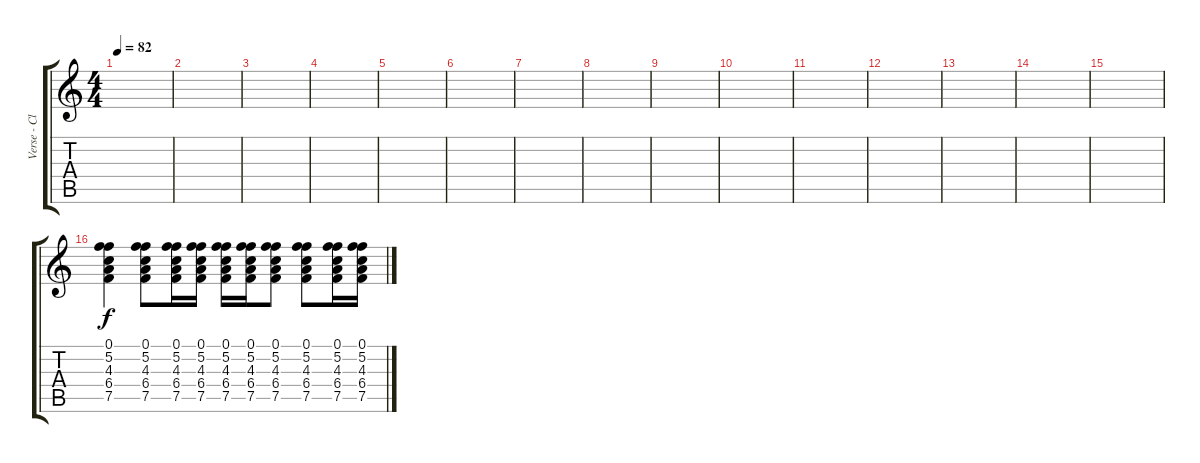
\track ("Verse - Clean" "Verse - Cl") {instrument electricguitarclean}
\staff {score tabs}
\tuning (F4 C4 Ab3 Eb3 Bb2 F2) {hide}
\ts (4 4)
\tempo 82
\clef g2
\ks c
|
|
|
|
|
|
|
|
|
|
|
|
|
|
|
(0.1 5.2 4.3 6.4 7.5).4 (0.1 5.2 4.3 6.4 7.5).8 (0.1 5.2 4.3 6.4 7.5).16 (0.1 5.2 4.3 6.4 7.5).16 (0.1 5.2 4.3 6.4 7.5).16 (0.1 5.2 4.3 6.4 7.5).16 (0.1 5.2 4.3 6.4 7.5).8 (0.1 5.2 4.3 6.4 7.5).8 (0.1 5.2 4.3 6.4 7.5).16 (0.1 5.2 4.3 6.4 7.5).16
